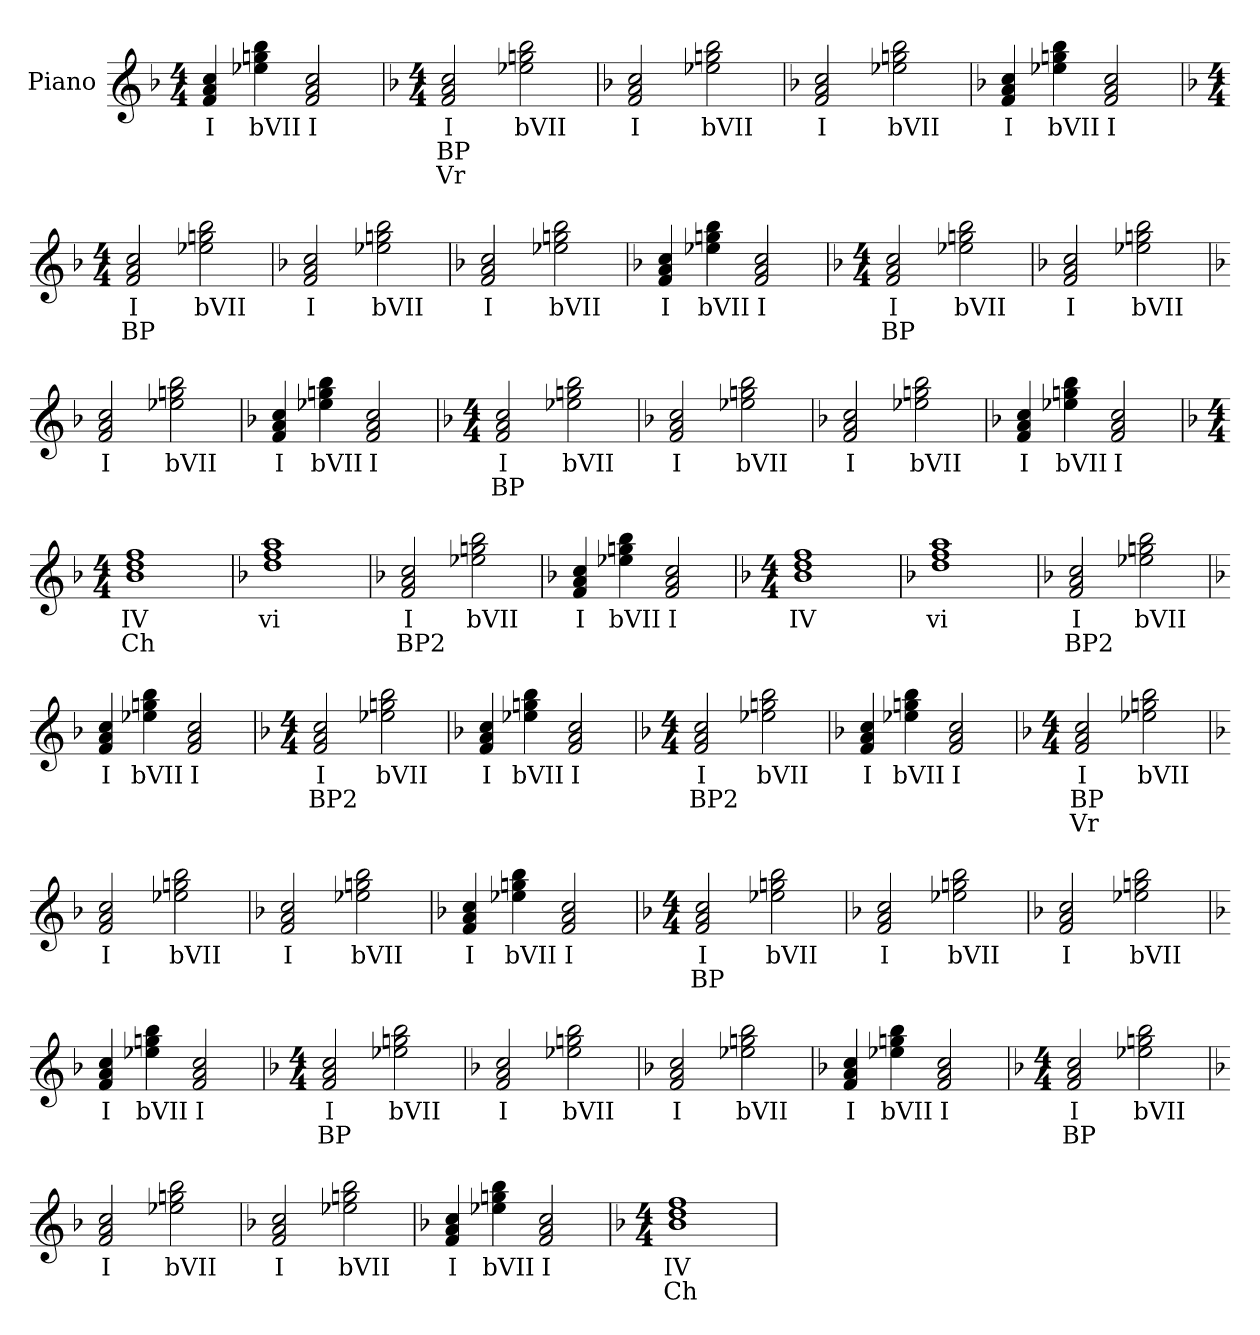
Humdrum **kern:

**kern	**text	**text	**text
*part1	*part1	*part1	*part1
*staff1	*staff1	*staff1	*staff1
*I"Piano	*	*	*
*I'Pno	*	*	*
*k[b-]	*	*	*
*F:	*	*	*
*M4/4	*	*	*
=	=	=	=
4f 4a 4cc	I	.	.
4ee-X 4ggn 4bb-	bVII	.	.
2f 2a 2cc	I	.	.
=	=	=	=
*k[b-]	*	*	*
*F:	*	*	*
*M4/4	*	*	*
2f 2a 2cc	I	BP	Vr
2ee-X 2ggn 2bb-	bVII	.	.
=	=	=	=
*k[b-]	*	*	*
*F:	*	*	*
2f 2a 2cc	I	.	.
2ee-X 2ggn 2bb-	bVII	.	.
=	=	=	=
*k[b-]	*	*	*
*F:	*	*	*
2f 2a 2cc	I	.	.
2ee-X 2ggn 2bb-	bVII	.	.
=	=	=	=
*k[b-]	*	*	*
*F:	*	*	*
4f 4a 4cc	I	.	.
4ee-X 4ggn 4bb-	bVII	.	.
2f 2a 2cc	I	.	.
=	=	=	=
*k[b-]	*	*	*
*F:	*	*	*
*M4/4	*	*	*
2f 2a 2cc	I	BP	.
2ee-X 2ggn 2bb-	bVII	.	.
=	=	=	=
*k[b-]	*	*	*
*F:	*	*	*
2f 2a 2cc	I	.	.
2ee-X 2ggn 2bb-	bVII	.	.
=	=	=	=
*k[b-]	*	*	*
*F:	*	*	*
2f 2a 2cc	I	.	.
2ee-X 2ggn 2bb-	bVII	.	.
=	=	=	=
*k[b-]	*	*	*
*F:	*	*	*
4f 4a 4cc	I	.	.
4ee-X 4ggn 4bb-	bVII	.	.
2f 2a 2cc	I	.	.
=	=	=	=
*k[b-]	*	*	*
*F:	*	*	*
*M4/4	*	*	*
2f 2a 2cc	I	BP	.
2ee-X 2ggn 2bb-	bVII	.	.
=	=	=	=
*k[b-]	*	*	*
*F:	*	*	*
2f 2a 2cc	I	.	.
2ee-X 2ggn 2bb-	bVII	.	.
=	=	=	=
*k[b-]	*	*	*
*F:	*	*	*
2f 2a 2cc	I	.	.
2ee-X 2ggn 2bb-	bVII	.	.
=	=	=	=
*k[b-]	*	*	*
*F:	*	*	*
4f 4a 4cc	I	.	.
4ee-X 4ggn 4bb-	bVII	.	.
2f 2a 2cc	I	.	.
=	=	=	=
*k[b-]	*	*	*
*F:	*	*	*
*M4/4	*	*	*
2f 2a 2cc	I	BP	.
2ee-X 2ggn 2bb-	bVII	.	.
=	=	=	=
*k[b-]	*	*	*
*F:	*	*	*
2f 2a 2cc	I	.	.
2ee-X 2ggn 2bb-	bVII	.	.
=	=	=	=
*k[b-]	*	*	*
*F:	*	*	*
2f 2a 2cc	I	.	.
2ee-X 2ggn 2bb-	bVII	.	.
=	=	=	=
*k[b-]	*	*	*
*F:	*	*	*
4f 4a 4cc	I	.	.
4ee-X 4ggn 4bb-	bVII	.	.
2f 2a 2cc	I	.	.
=	=	=	=
*k[b-]	*	*	*
*F:	*	*	*
*M4/4	*	*	*
1b- 1dd 1ff	IV	Ch	.
=	=	=	=
*k[b-]	*	*	*
*F:	*	*	*
1dd 1ff 1aa	vi	.	.
=	=	=	=
*k[b-]	*	*	*
*F:	*	*	*
2f 2a 2cc	I	BP2	.
2ee-X 2ggn 2bb-	bVII	.	.
=	=	=	=
*k[b-]	*	*	*
*F:	*	*	*
4f 4a 4cc	I	.	.
4ee-X 4ggn 4bb-	bVII	.	.
2f 2a 2cc	I	.	.
=	=	=	=
*k[b-]	*	*	*
*F:	*	*	*
*M4/4	*	*	*
1b- 1dd 1ff	IV	.	.
=	=	=	=
*k[b-]	*	*	*
*F:	*	*	*
1dd 1ff 1aa	vi	.	.
=	=	=	=
*k[b-]	*	*	*
*F:	*	*	*
2f 2a 2cc	I	BP2	.
2ee-X 2ggn 2bb-	bVII	.	.
=	=	=	=
*k[b-]	*	*	*
*F:	*	*	*
4f 4a 4cc	I	.	.
4ee-X 4ggn 4bb-	bVII	.	.
2f 2a 2cc	I	.	.
=	=	=	=
*k[b-]	*	*	*
*F:	*	*	*
*M4/4	*	*	*
2f 2a 2cc	I	BP2	.
2ee-X 2ggn 2bb-	bVII	.	.
=	=	=	=
*k[b-]	*	*	*
*F:	*	*	*
4f 4a 4cc	I	.	.
4ee-X 4ggn 4bb-	bVII	.	.
2f 2a 2cc	I	.	.
=	=	=	=
*k[b-]	*	*	*
*F:	*	*	*
*M4/4	*	*	*
2f 2a 2cc	I	BP2	.
2ee-X 2ggn 2bb-	bVII	.	.
=	=	=	=
*k[b-]	*	*	*
*F:	*	*	*
4f 4a 4cc	I	.	.
4ee-X 4ggn 4bb-	bVII	.	.
2f 2a 2cc	I	.	.
=	=	=	=
*k[b-]	*	*	*
*F:	*	*	*
*M4/4	*	*	*
2f 2a 2cc	I	BP	Vr
2ee-X 2ggn 2bb-	bVII	.	.
=	=	=	=
*k[b-]	*	*	*
*F:	*	*	*
2f 2a 2cc	I	.	.
2ee-X 2ggn 2bb-	bVII	.	.
=	=	=	=
*k[b-]	*	*	*
*F:	*	*	*
2f 2a 2cc	I	.	.
2ee-X 2ggn 2bb-	bVII	.	.
=	=	=	=
*k[b-]	*	*	*
*F:	*	*	*
4f 4a 4cc	I	.	.
4ee-X 4ggn 4bb-	bVII	.	.
2f 2a 2cc	I	.	.
=	=	=	=
*k[b-]	*	*	*
*F:	*	*	*
*M4/4	*	*	*
2f 2a 2cc	I	BP	.
2ee-X 2ggn 2bb-	bVII	.	.
=	=	=	=
*k[b-]	*	*	*
*F:	*	*	*
2f 2a 2cc	I	.	.
2ee-X 2ggn 2bb-	bVII	.	.
=	=	=	=
*k[b-]	*	*	*
*F:	*	*	*
2f 2a 2cc	I	.	.
2ee-X 2ggn 2bb-	bVII	.	.
=	=	=	=
*k[b-]	*	*	*
*F:	*	*	*
4f 4a 4cc	I	.	.
4ee-X 4ggn 4bb-	bVII	.	.
2f 2a 2cc	I	.	.
=	=	=	=
*k[b-]	*	*	*
*F:	*	*	*
*M4/4	*	*	*
2f 2a 2cc	I	BP	.
2ee-X 2ggn 2bb-	bVII	.	.
=	=	=	=
*k[b-]	*	*	*
*F:	*	*	*
2f 2a 2cc	I	.	.
2ee-X 2ggn 2bb-	bVII	.	.
=	=	=	=
*k[b-]	*	*	*
*F:	*	*	*
2f 2a 2cc	I	.	.
2ee-X 2ggn 2bb-	bVII	.	.
=	=	=	=
*k[b-]	*	*	*
*F:	*	*	*
4f 4a 4cc	I	.	.
4ee-X 4ggn 4bb-	bVII	.	.
2f 2a 2cc	I	.	.
=	=	=	=
*k[b-]	*	*	*
*F:	*	*	*
*M4/4	*	*	*
2f 2a 2cc	I	BP	.
2ee-X 2ggn 2bb-	bVII	.	.
=	=	=	=
*k[b-]	*	*	*
*F:	*	*	*
2f 2a 2cc	I	.	.
2ee-X 2ggn 2bb-	bVII	.	.
=	=	=	=
*k[b-]	*	*	*
*F:	*	*	*
2f 2a 2cc	I	.	.
2ee-X 2ggn 2bb-	bVII	.	.
=	=	=	=
*k[b-]	*	*	*
*F:	*	*	*
4f 4a 4cc	I	.	.
4ee-X 4ggn 4bb-	bVII	.	.
2f 2a 2cc	I	.	.
=	=	=	=
*k[b-]	*	*	*
*F:	*	*	*
*M4/4	*	*	*
1b- 1dd 1ff	IV	Ch	.
=	=	=	=
*-	*-	*-	*-
